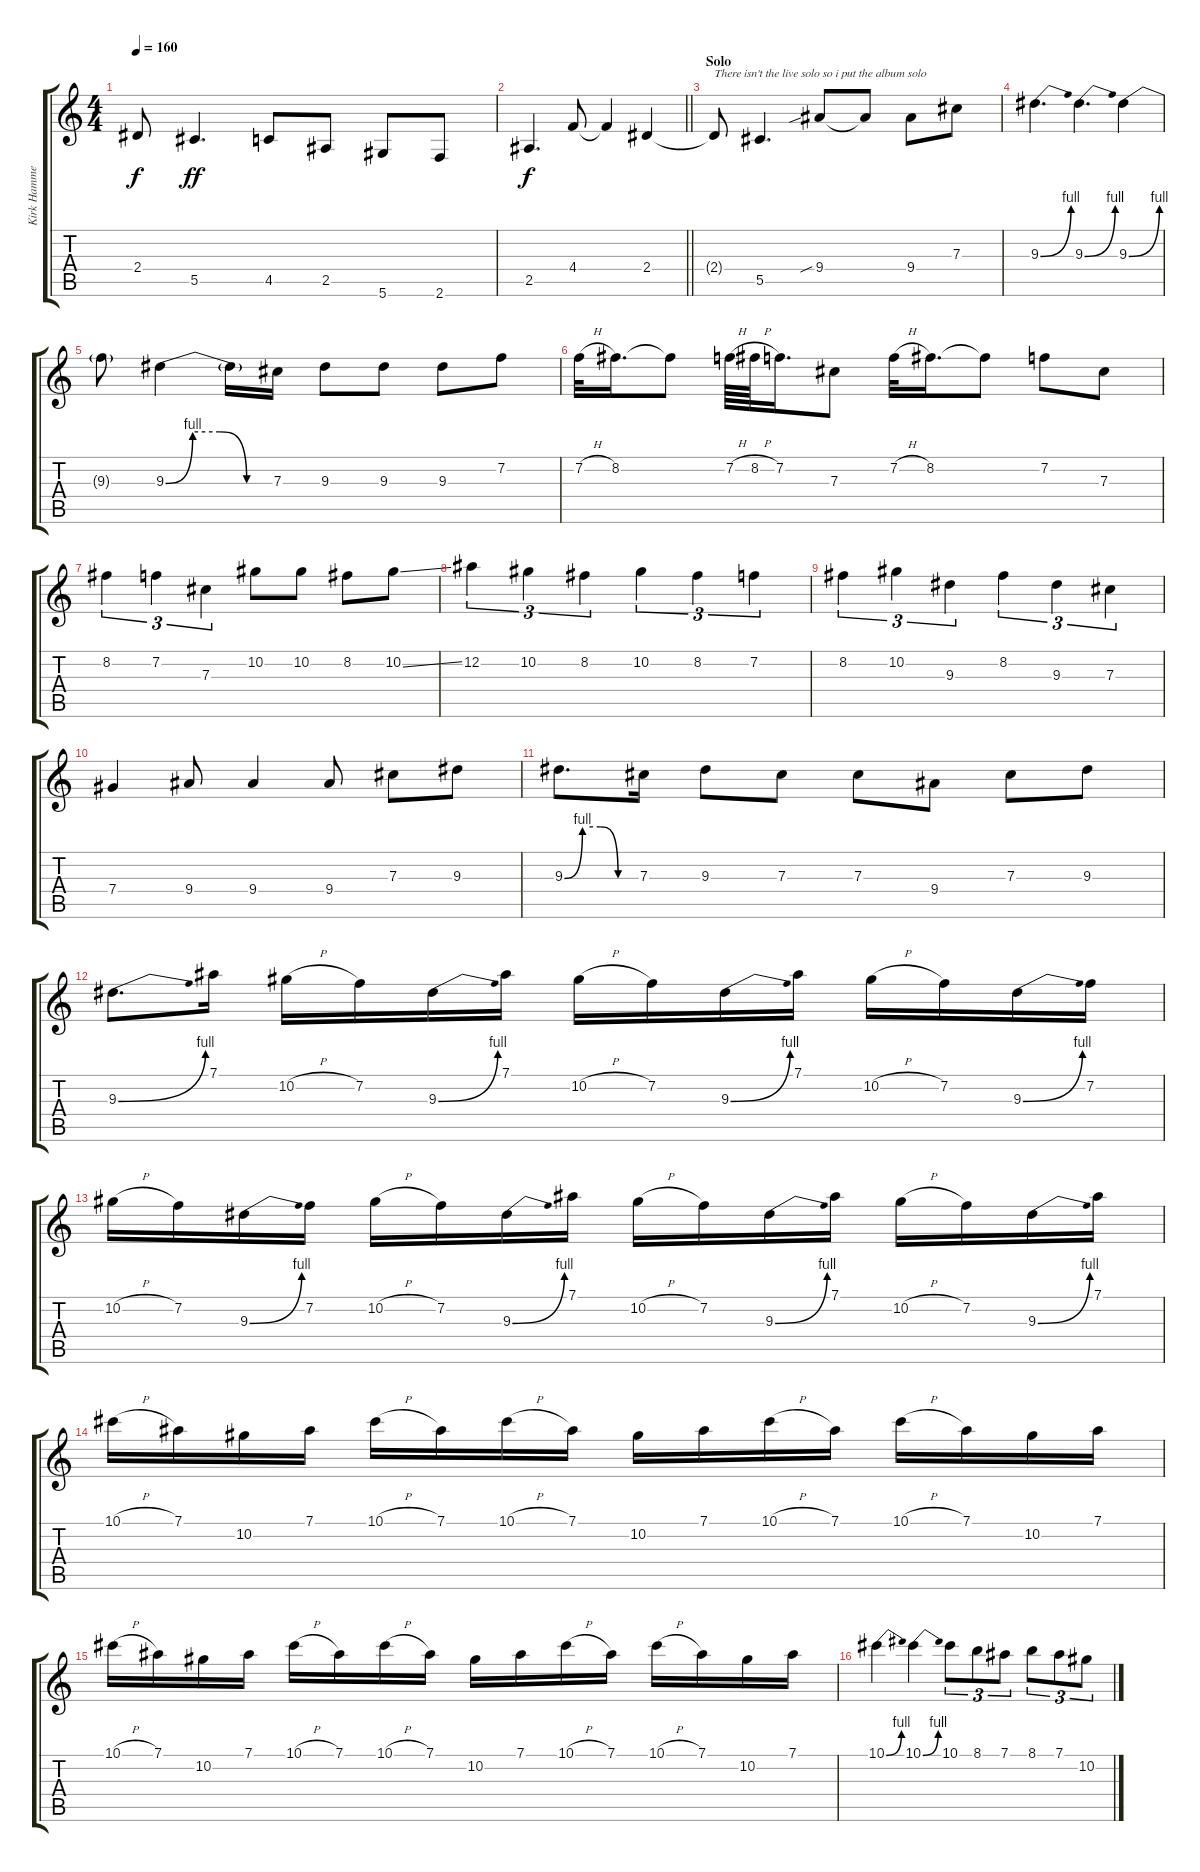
\track ("Kirk Hammett" "Kirk Hamme") {instrument overdrivenguitar}
\staff {score tabs}
\tuning (Eb4 Bb3 Gb3 Db3 Ab2 Eb2) {hide}
\ts (4 4)
\tempo 160
\clef g2
\ks c
2.4{t}.8{dy f} 5.5.4{d dy ff} 4.5.8 2.5.8 5.6.8 2.6.8 |
\barLineRight lightlight
2.5.4{d dy f} 4.4.8 4.4{t}.4 2.4.4 |
\section ("" "Solo")
2.4{t}.8{txt "There isn't the live solo so i put the album solo"} 5.5.4{d} 9.4{sib}.8{volume 11 instrument distortionguitar} 9.4{t}.8 9.4.8 7.3.8 |
9.3{be (bend 0 0 60 4)}.4{d} 9.3{be (bend 0 0 60 4)}.4{d} 9.3{be (bend 0 0 60 4)}.4 |
9.3{t}.8 9.3{be (custom 0 0 15 4 30 4 45 0 60 0)}.4 9.3{t}.16 7.3.16 9.3.8 9.3.8 9.3.8 7.2.8 |
7.2{h}.32 8.2.16{d} 8.2{t}.8 7.2{h}.64 8.2{h}.64 7.2.16{d} 7.3.8 7.2{h}.32 8.2.16{d} 8.2{t}.8 7.2.8 7.3.8 |
8.2.4{tu (3 2)} 7.2.4{tu (3 2)} 7.3.4{tu (3 2)} 10.2.8 10.2.8 8.2.8 10.2{ss}.8 |
12.2.4{tu (3 2)} 10.2.4{tu (3 2)} 8.2.4{tu (3 2)} 10.2.4{tu (3 2)} 8.2.4{tu (3 2)} 7.2.4{tu (3 2)} |
8.2.4{tu (3 2)} 10.2.4{tu (3 2)} 9.3.4{tu (3 2)} 8.2.4{tu (3 2)} 9.3.4{tu (3 2)} 7.3.4{tu (3 2)} |
7.4.4 9.4.8 9.4.4 9.4.8 7.3.8 9.3.8 |
9.3{be (custom 0 0 15 4 30 4 45 0 60 0)}.8{d} 7.3.16 9.3.8 7.3.8 7.3.8 9.4.8 7.3.8 9.3.8 |
9.3{be (bend 0 0 60 4)}.8{d} 7.1.16 10.2{h}.16 7.2.16 9.3{be (bend 0 0 60 4)}.16 7.1.16 10.2{h}.16 7.2.16 9.3{be (bend 0 0 60 4)}.16 7.1.16 10.2{h}.16 7.2.16 9.3{be (bend 0 0 60 4)}.16 7.2.16 |
10.2{h}.16 7.2.16 9.3{be (bend 0 0 60 4)}.16 7.2.16 10.2{h}.16 7.2.16 9.3{be (bend 0 0 60 4)}.16 7.1.16 10.2{h}.16 7.2.16 9.3{be (bend 0 0 60 4)}.16 7.1.16 10.2{h}.16 7.2.16 9.3{be (bend 0 0 60 4)}.16 7.1.16 |
10.1{h}.16 7.1.16 10.2.16 7.1.16 10.1{h}.16 7.1.16 10.1{h}.16 7.1.16 10.2.16 7.1.16 10.1{h}.16 7.1.16 10.1{h}.16 7.1.16 10.2.16 7.1.16 |
10.1{h}.16 7.1.16 10.2.16 7.1.16 10.1{h}.16 7.1.16 10.1{h}.16 7.1.16 10.2.16 7.1.16 10.1{h}.16 7.1.16 10.1{h}.16 7.1.16 10.2.16 7.1.16 |
10.1{be (bend 0 0 60 4)}.4 10.1{be (bend 0 0 60 4)}.4 10.1.8{tu (3 2)} 8.1.8{tu (3 2)} 7.1.8{tu (3 2)} 8.1.8{tu (3 2)} 7.1.8{tu (3 2)} 10.2.8{tu (3 2)}
